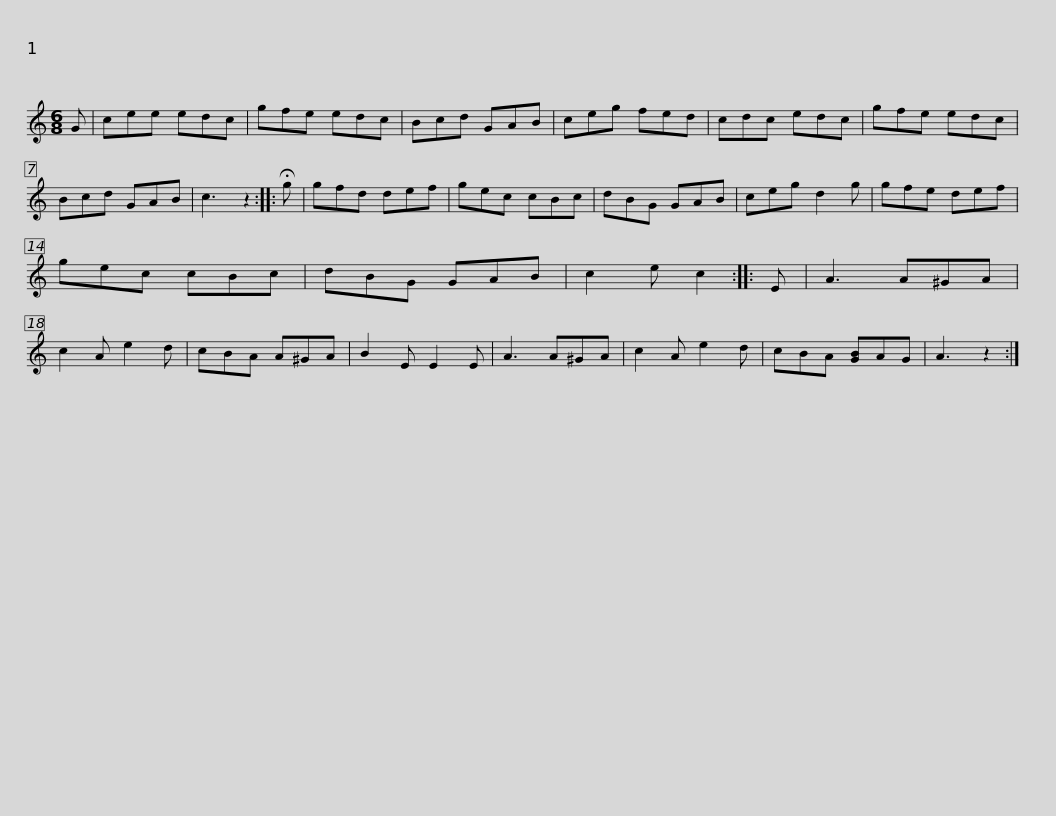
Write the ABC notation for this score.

X:1
L:1/8
M:6/8
I:linebreak $
K:C
V:1 treble
V:1
 G | cee edc | gfe edc | Bcd GAB | ceg fed | %5
 cdc edc | gfe edc | Bcd GAB |$ c3 z2 :: !fermata!g | %10
 gfd def | gec cBc | dBG GAB | ceg d2 g | gfe def | %15
 gec cBc | dBG GAB |$ c2 e c2 :: E | A3 A^GA | %20
 c2 A e2 d | cBA A^GA | B2 E E2 E | A3 A^GA | c2 A e2 d | %25
 cBA [GB]AG |$ A3 z2 :| %27
